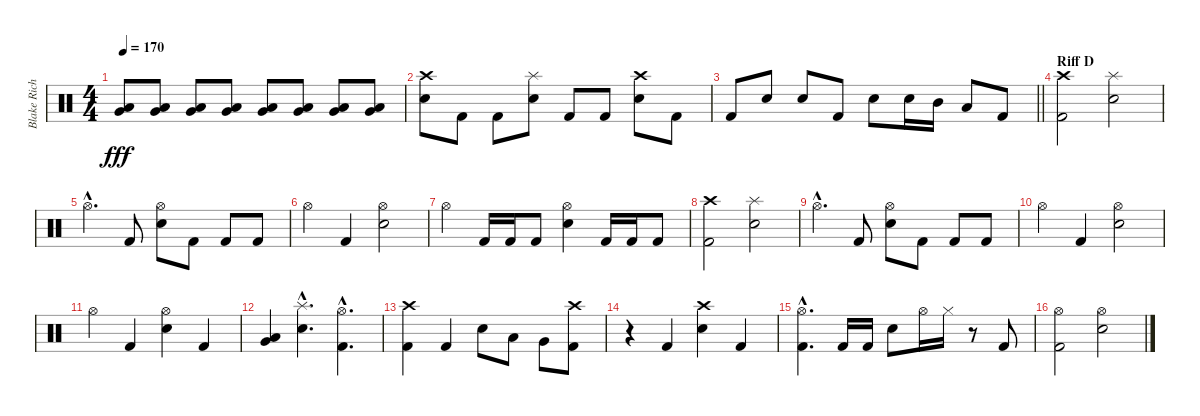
\track ("Blake Richardson" "Blake Rich") {instrument percussion}
\staff {score}
\articulation defaults
\ts (4 4)
\tempo 170
\clef neutral
\ks c
("Very Low Tom (hit)" "Low Tom (hit)").8{dy fff} ("Very Low Tom (hit)" "Low Tom (hit)").8 ("Very Low Tom (hit)" "Low Tom (hit)").8 ("Very Low Tom (hit)" "Low Tom (hit)").8 ("Very Low Tom (hit)" "Low Tom (hit)").8 ("Very Low Tom (hit)" "Low Tom (hit)").8 ("Very Low Tom (hit)" "Low Tom (hit)").8 ("Very Low Tom (hit)" "Low Tom (hit)").8 |
("Crash high (hit)" "Snare (hit) 2").8 "Kick (hit) 2".8 "Kick (hit) 2".8 ("Splash (hit)" "Snare (hit) 2").8 "Kick (hit) 2".8 "Kick (hit) 2".8 ("Crash high (hit)" "Snare (hit) 2").8 "Kick (hit) 2".8 |
\barLineRight lightlight "Kick (hit) 2".8 "Snare (hit) 2".8 "Snare (hit) 2".8 "Kick (hit) 2".8 "Snare (hit) 2".8 "Snare (hit) 2".16 "Mid Tom (hit)".16 "Low Tom (hit)".8 "Kick (hit) 2".8
|
\section ("" "Riff D")
("Crash high (hit)" "Kick (hit) 2").2 ("Splash (hit)" "Snare (hit) 2").2 |
"Hi-Hat (open)"{hac}.4{d} "Kick (hit) 2".8 ("Hi-Hat (open)" "Snare (hit) 2").8 "Kick (hit) 2".8 "Kick (hit) 2".8 "Kick (hit) 2".8 |
"Hi-Hat (open)".4 "Kick (hit) 2".4 ("Hi-Hat (open)" "Snare (hit) 2").2 |
"Hi-Hat (open)".4 "Kick (hit) 2".16 "Kick (hit) 2".16 "Kick (hit) 2".8 ("Hi-Hat (open)" "Snare (hit) 2").4 "Kick (hit) 2".16 "Kick (hit) 2".16 "Kick (hit) 2".8 |
("Crash high (hit)" "Kick (hit) 2").2 ("Splash (hit)" "Snare (hit) 2").2 |
"Hi-Hat (open)"{hac}.4{d} "Kick (hit) 2".8 ("Hi-Hat (open)" "Snare (hit) 2").8 "Kick (hit) 2".8 "Kick (hit) 2".8 "Kick (hit) 2".8 |
"Hi-Hat (open)".4 "Kick (hit) 2".4 ("Hi-Hat (open)" "Snare (hit) 2").2 |
"Hi-Hat (open)".4 "Kick (hit) 2".4 ("Hi-Hat (open)" "Snare (hit) 2").4 "Kick (hit) 2".4 |
("Low Tom (hit)" "Very Low Tom (hit)").4 ("Splash (hit)"{hac} "Snare (hit) 2"{hac}).4{d} ("Hi-Hat (open)"{hac} "Kick (hit) 2"{hac}).4{d} |
("Crash high (hit)" "Kick (hit) 2").4 "Kick (hit) 2".4 "Snare (hit) 2".8 "Low Tom (hit)".8 "Very Low Tom (hit)".8 ("Crash high (hit)" "Kick (hit) 2").8 |
r.4 "Kick (hit) 2".4 ("Crash high (hit)" "Snare (hit) 2").4 "Kick (hit) 2".4 |
("Hi-Hat (open)"{hac} "Kick (hit) 2"{hac}).4{d} "Kick (hit) 2".16 "Kick (hit) 2".16 "Snare (hit) 2".8 "Hi-Hat (open)".16 "Hi-Hat (closed)".16 r.8 "Kick (hit) 2".8 |
("Hi-Hat (open)" "Kick (hit) 2").2 ("Hi-Hat (open)" "Snare (hit) 2").2
